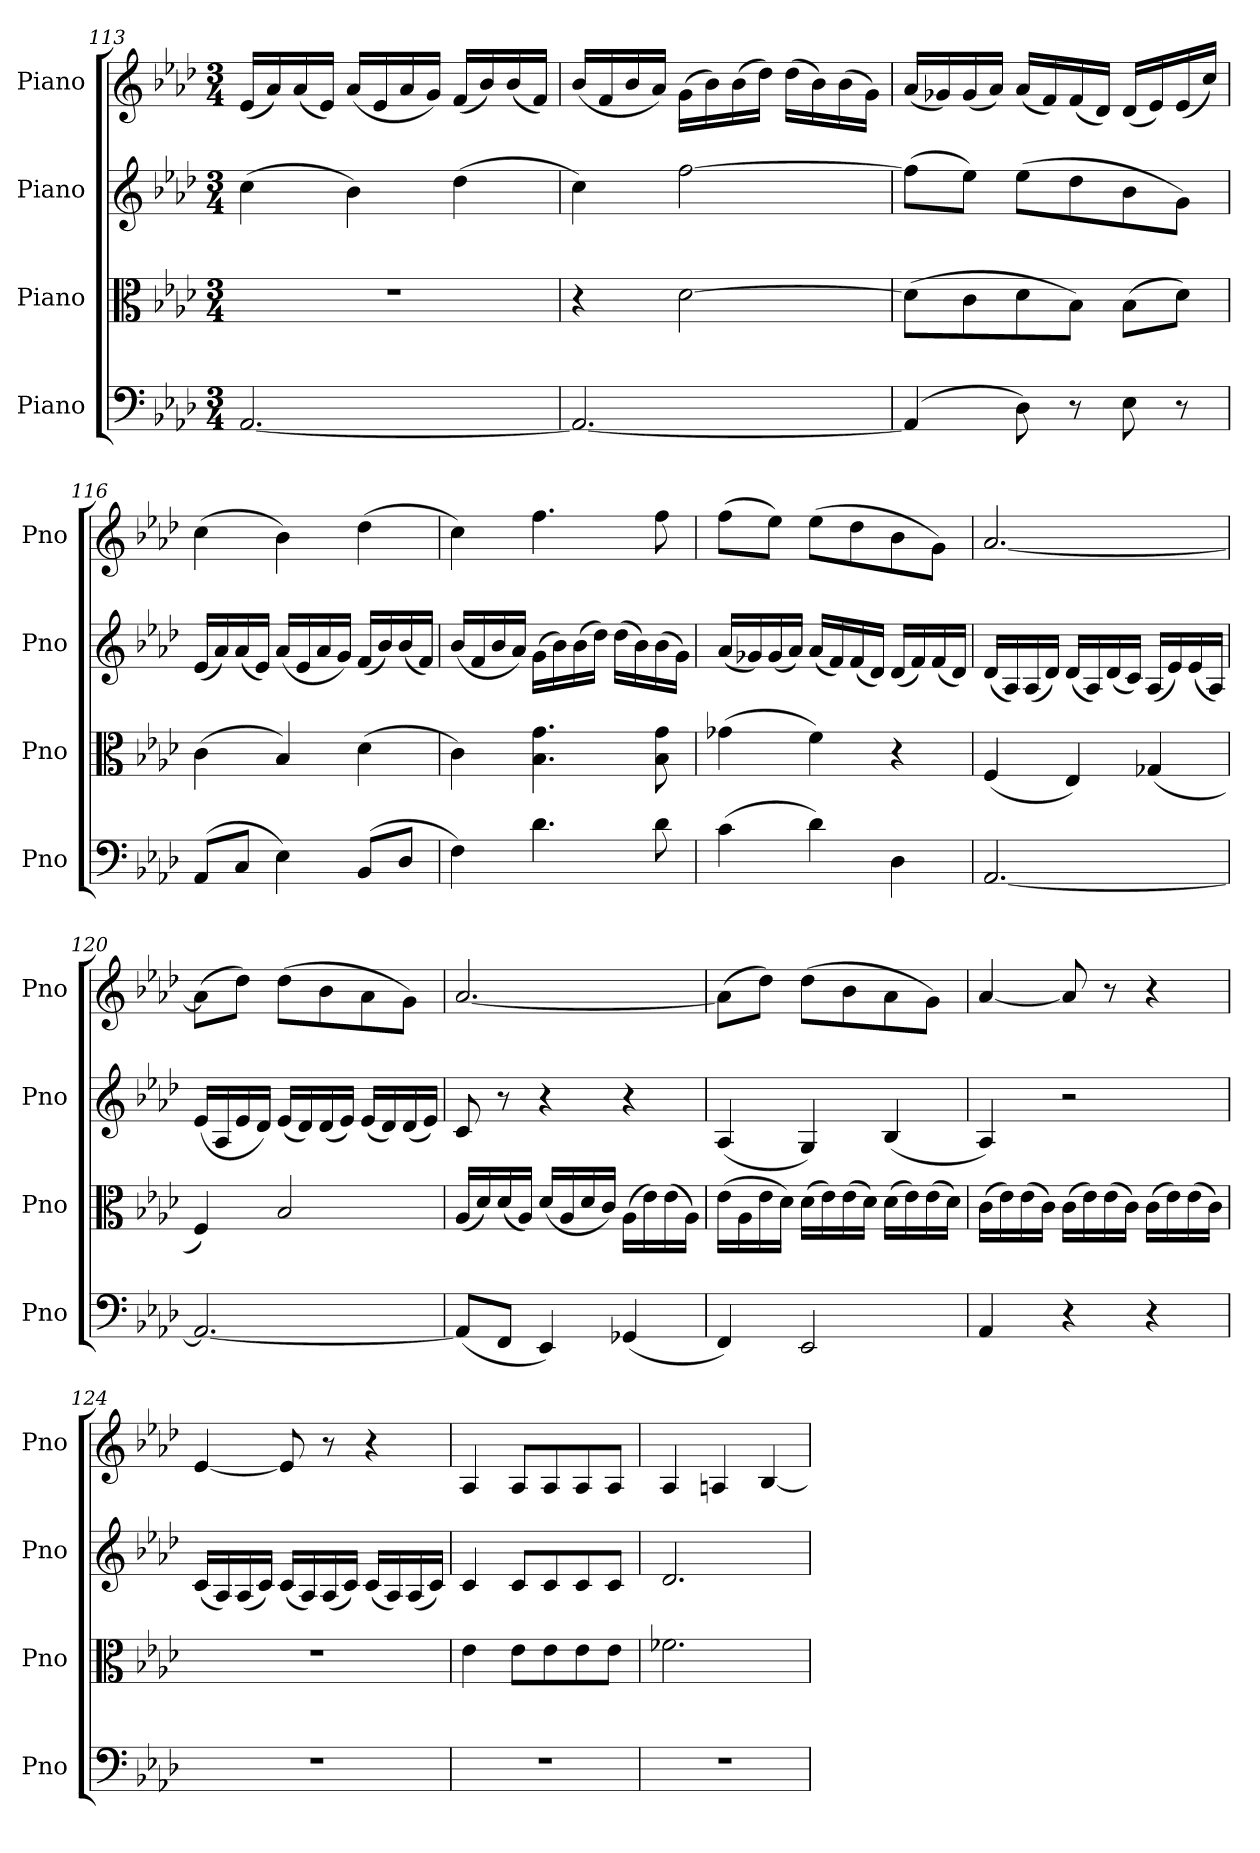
**kern	**kern	**kern	**kern
*part4	*part3	*part2	*part1
*staff4	*staff3	*staff2	*staff1
*I"Piano	*I"Piano	*I"Piano	*I"Piano
*I'Pno	*I'Pno	*I'Pno	*I'Pno
*clefF4	*clefC3	*clefG2	*clefG2
*k[b-e-a-d-]	*k[b-e-a-d-]	*k[b-e-a-d-]	*k[b-e-a-d-]
*M3/4	*M3/4	*M3/4	*M3/4
=113	=113	=113	=113
[2.AA-/	2.r	(>4cc\	(16e-/LL
.	.	.	16a-/)
.	.	.	(16a-/
.	.	.	16e-/JJ)
.	.	4b-\)	(16a-/LL
.	.	.	16e-/
.	.	.	16a-/
.	.	.	16g/JJ)
.	.	(>4dd-\	(16f/LL
.	.	.	16b-/)
.	.	.	(16b-/
.	.	.	16f/JJ)
=114	=114	=114	=114
2.AA-/_	4r	4cc\)	(16b-/LL
.	.	.	16f/
.	.	.	16b-/
.	.	.	16a-/JJ)
.	[2d-\	[2ff\	(>16g\LL
.	.	.	16b-\)
.	.	.	(>16b-\
.	.	.	16dd-\JJ)
.	.	.	(>16dd-\LL
.	.	.	16b-\)
.	.	.	(>16b-\
.	.	.	16g\JJ)
=115	=115	=115	=115
(>4AA-/]	(>8d-\L]	(>8ff\L]	(16a-/LL
.	.	.	16g-X/)
.	8c\	8ee-\J)	(16g-/
.	.	.	16a-/JJ)
8D-\)	8d-\	(>8ee-\L	(16a-/LL
.	.	.	16f/)
8r	8B-\J)	8dd-\	(16f/
.	.	.	16d-/JJ)
8E-\	(>8B-\L	8b-\	(16d-/LL
.	.	.	16e-/)
8r	8d-\J)	8g\J)	(16e-/
.	.	.	16cc/JJ)
!!LO:PB:g=z
=116	=116	=116	=116
(>8AA-/L	(>4c\	(16e-/LL	(>4cc\
.	.	16a-/)	.
8C/J	.	(16a-/	.
.	.	16e-/JJ)	.
4E-\)	4B-/)	(16a-/LL	4b-\)
.	.	16e-/	.
.	.	16a-/	.
.	.	16g/JJ)	.
(>8BB-/L	(>4d-\	(16f/LL	(>4dd-\
.	.	16b-/)	.
8D-/J	.	(16b-/	.
.	.	16f/JJ)	.
!!LO:LB:g=z
=117	=117	=117	=117
4F\)	4c\)	(16b-/LL	4cc\)
.	.	16f/	.
.	.	16b-/	.
.	.	16a-/JJ)	.
4.d-\	4.B-\ 4.g\	(>16g\LL	4.ff\
.	.	16b-\)	.
.	.	(>16b-\	.
.	.	16dd-\JJ)	.
.	.	(>16dd-\LL	.
.	.	16b-\)	.
8d-\	8B-\ 8g\	(>16b-\	8ff\
.	.	16g\JJ)	.
=118	=118	=118	=118
(>4c\	(>4g-X\	(16a-/LL	(>8ff\L
.	.	16g-X/)	.
.	.	(16g-/	8ee-\J)
.	.	16a-/JJ)	.
4d-\)	4f\)	(16a-/LL	(>8ee-\L
.	.	16f/)	.
.	.	(16f/	8dd-\
.	.	16d-/JJ)	.
4D-\	4r	(16d-/LL	8b-\
.	.	16f/)	.
.	.	(16f/	8g\J)
.	.	16d-/JJ)	.
=119	=119	=119	=119
[2.AA-/	(4F/	(16d-/LL	[2.a-/
.	.	16A-/)	.
.	.	(16A-/	.
.	.	16d-/JJ)	.
.	4E-/)	(16d-/LL	.
.	.	16A-/)	.
.	.	(16d-/	.
.	.	16c/JJ)	.
.	(4G-X/	(16A-/LL	.
.	.	16e-/)	.
.	.	(16e-/	.
.	.	16A-/JJ)	.
=120	=120	=120	=120
2.AA-/_	4F/)	(16e-/LL	(>8a-\L]
.	.	16A-/	.
.	.	16e-/	8dd-\J)
.	.	16d-/JJ)	.
.	2B-/	(16e-/LL	(>8dd-\L
.	.	16d-/)	.
.	.	(16d-/	8b-\
.	.	16e-/JJ)	.
.	.	(16e-/LL	8a-\
.	.	16d-/)	.
.	.	(16d-/	8g\J)
.	.	16e-/JJ)	.
=121	=121	=121	=121
(8AA-/L]	(16A-/LL	8c/	[2.a-/
.	16d-/)	.	.
8FF/J	(16d-/	8r	.
.	16A-/JJ)	.	.
4EE-/)	(16d-/LL	4r	.
.	16A-/	.	.
.	16d-/	.	.
.	16c/JJ)	.	.
(4GG-X/	(>16A-\LL	4r	.
.	16e-\)	.	.
.	(>16e-\	.	.
.	16A-\JJ)	.	.
!!LO:LB:g=z
=122	=122	=122	=122
4FF/)	(>16e-\LL	(4A-/	(>8a-\L]
.	16A-\	.	.
.	16e-\	.	8dd-\J)
.	16d-\JJ)	.	.
2EE-/	(>16d-\LL	4G/)	(>8dd-\L
.	16e-\)	.	.
.	(>16e-\	.	8b-\
.	16d-\JJ)	.	.
.	(>16d-\LL	(4B-/	8a-\
.	16e-\)	.	.
.	(>16e-\	.	8g\J)
.	16d-\JJ)	.	.
!!LO:LB:g=z
=123	=123	=123	=123
4AA-/	(>16c\LL	4A-/)	[4a-/
.	16e-\)	.	.
.	(>16e-\	.	.
.	16c\JJ)	.	.
4r	(>16c\LL	2r	8a-/]
.	16e-\)	.	.
.	(>16e-\	.	8r
.	16c\JJ)	.	.
4r	(>16c\LL	.	4r
.	16e-\)	.	.
.	(>16e-\	.	.
.	16c\JJ)	.	.
=124	=124	=124	=124
2.r	2.r	(16c/LL	[4e-/
.	.	16A-/)	.
.	.	(16A-/	.
.	.	16c/JJ)	.
.	.	(16c/LL	8e-/]
.	.	16A-/)	.
.	.	(16A-/	8r
.	.	16c/JJ)	.
.	.	(16c/LL	4r
.	.	16A-/)	.
.	.	(16A-/	.
.	.	16c/JJ)	.
=125	=125	=125	=125
2.r	4e-\	4c/	4A-/
.	8e-\L	8c/L	8A-/L
.	8e-\	8c/	8A-/
.	8e-\	8c/	8A-/
.	8e-\J	8c/J	8A-/J
=126	=126	=126	=126
2.r	2.f-X\	2.d-/	4A-/
.	.	.	4An/
.	.	.	[4B-/
=	=	=	=
*-	*-	*-	*-
